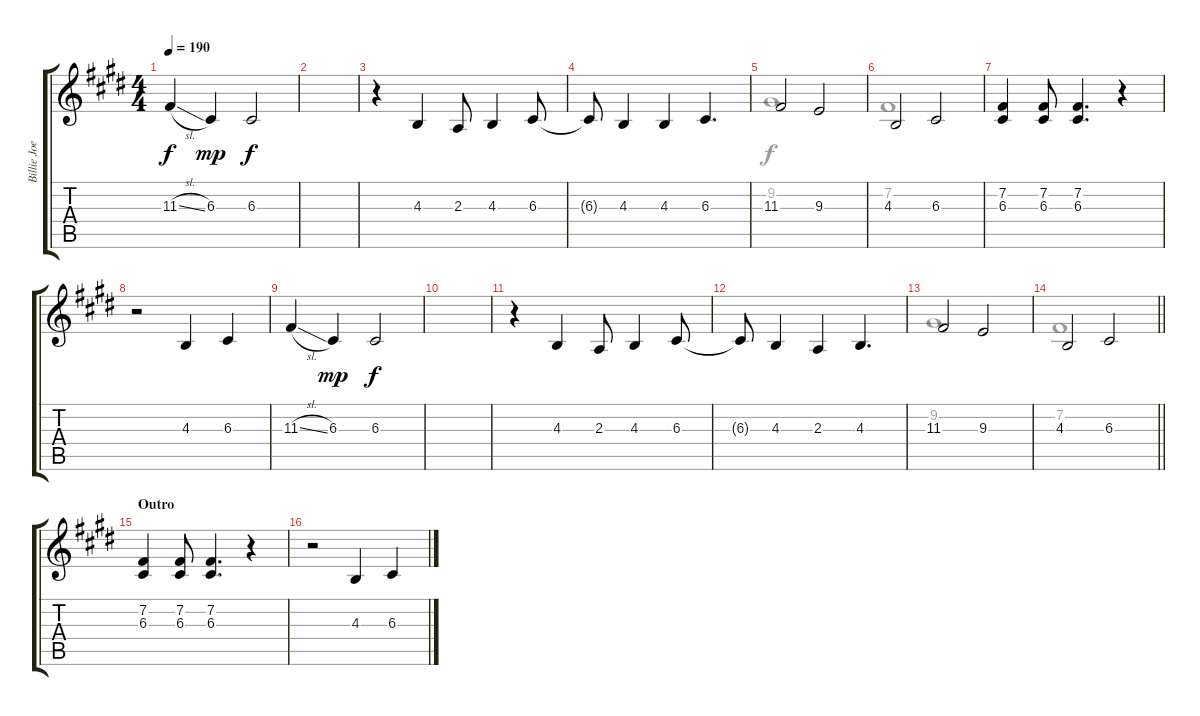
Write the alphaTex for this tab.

\track ("Billie Joe Armstrong (Vocals)" "Billie Joe") {instrument lead2sawtooth}
\staff {score tabs}
\tuning (E4 B3 G3 D3 A2 E2) {hide}
\voice
\ts (4 4)
\tempo 190
\clef g2
\ks e
11.3{sl}.4{dy f} 6.3.4{dy mp} 6.3.2{dy f} |
|
r.4 4.3.4 2.3.8 4.3.4 6.3.8 |
6.3{t}.8 4.3.4 4.3.4 6.3.4{d} |
11.3.2 9.3.2 |
4.3.2 6.3.2 |
(7.2 6.3).4 (7.2 6.3).8 (7.2 6.3).4{d} r.4 |
r.2 4.3.4 6.3.4 |
11.3{sl}.4 6.3.4{dy mp} 6.3.2{dy f} |
|
r.4 4.3.4 2.3.8 4.3.4 6.3.8 |
6.3{t}.8 4.3.4 2.3.4 4.3.4{d} |
11.3.2 9.3.2 |
\barLineRight lightlight
4.3.2 6.3.2 |
\section ("" "Outro")
(7.2 6.3).4 (7.2 6.3).8 (7.2 6.3).4{d} r.4 |
r.2 4.3.4 6.3.4
\voice
\clef g2
\ottava regular
\simile none
\ks e
|
|
|
|
9.2.1 |
7.2.1 |
|
|
|
|
|
|
9.2.1 |
\barLineRight lightlight
7.2.1 |
|
